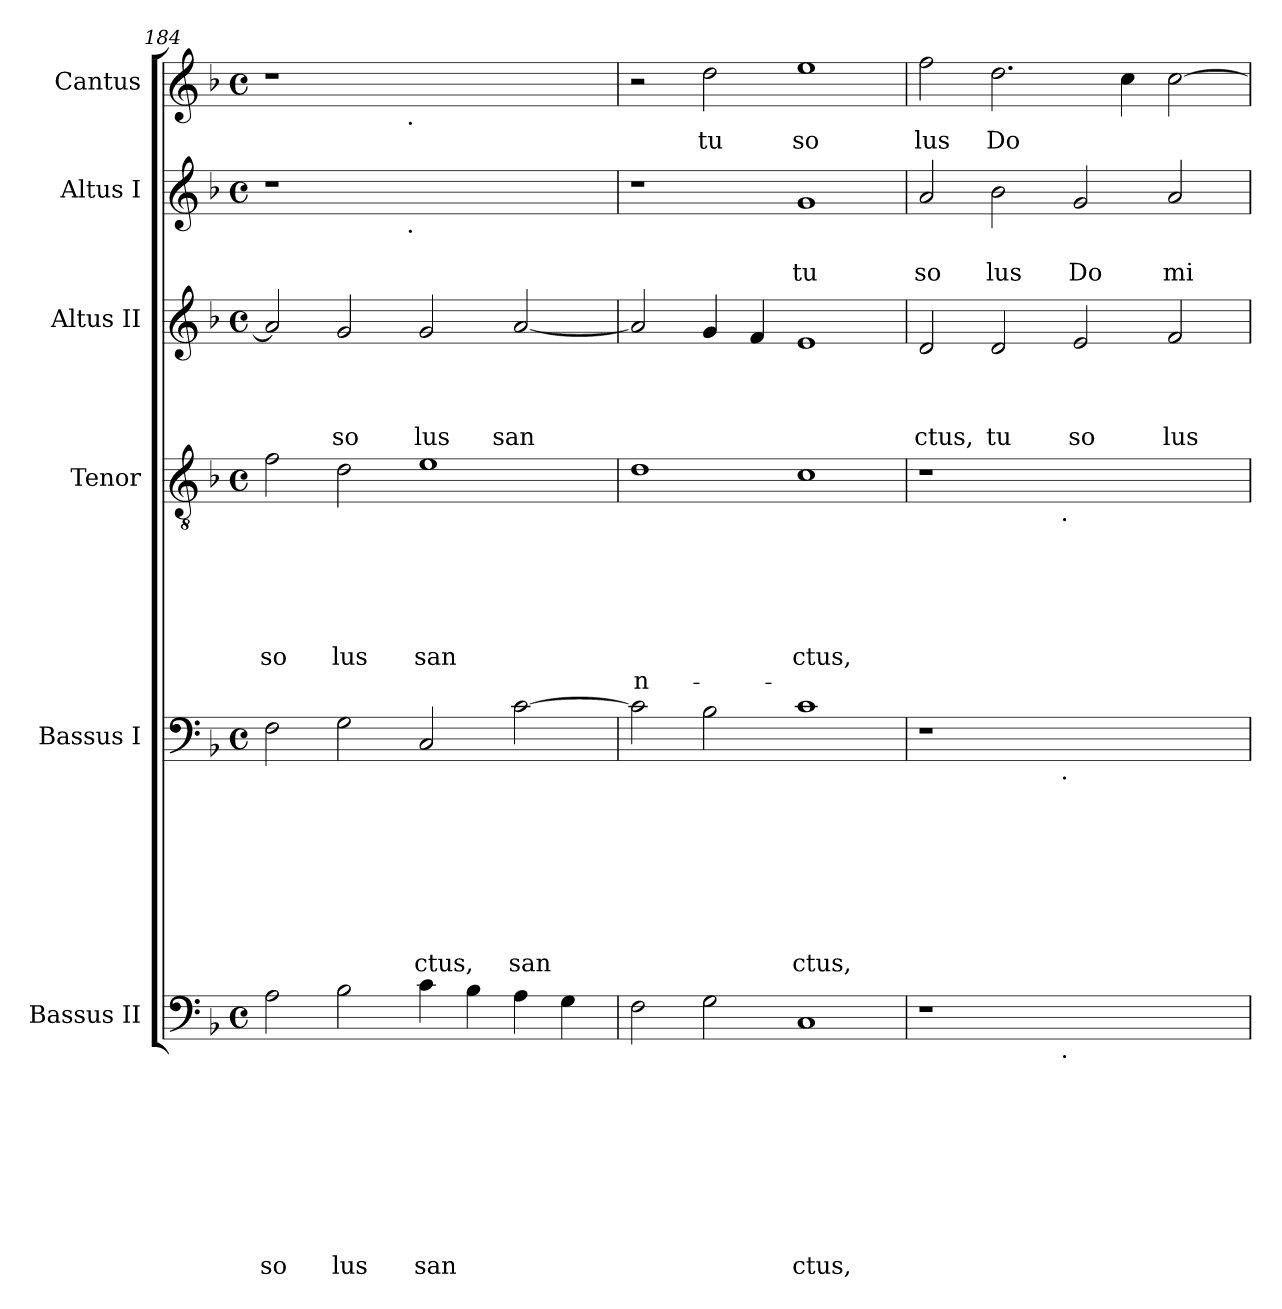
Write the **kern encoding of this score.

**kern	**text	**text	**text	**text	**text	**text	**text	**text	**text	**kern	**text	**text	**text	**text	**text	**text	**text	**text	**kern	**text	**text	**text	**text	**text	**text	**text	**kern	**text	**text	**text	**text	**kern	**text	**text	**kern	**text
*part6	*part6	*part6	*part6	*part6	*part6	*part6	*part6	*part6	*part6	*part5	*part5	*part5	*part5	*part5	*part5	*part5	*part5	*part5	*part4	*part4	*part4	*part4	*part4	*part4	*part4	*part4	*part3	*part3	*part3	*part3	*part3	*part2	*part2	*part2	*part1	*part1
*staff6	*staff6	*staff6	*staff6	*staff6	*staff6	*staff6	*staff6	*staff6	*staff6	*staff5	*staff5	*staff5	*staff5	*staff5	*staff5	*staff5	*staff5	*staff5	*staff4	*staff4	*staff4	*staff4	*staff4	*staff4	*staff4	*staff4	*staff3	*staff3	*staff3	*staff3	*staff3	*staff2	*staff2	*staff2	*staff1	*staff1
*I"Bassus II	*	*	*	*	*	*	*	*	*	*I"Bassus I	*	*	*	*	*	*	*	*	*I"Tenor	*	*	*	*	*	*	*	*I"Altus II	*	*	*	*	*I"Altus I	*	*	*I"Cantus	*
*I'B II	*	*	*	*	*	*	*	*	*	*I'B I	*	*	*	*	*	*	*	*	*I'T	*	*	*	*	*	*	*	*I'A II	*	*	*	*	*I'A I	*	*	*	*
*clefF4	*	*	*	*	*	*	*	*	*	*clefF4	*	*	*	*	*	*	*	*	*clefGv2	*	*	*	*	*	*	*	*clefG2	*	*	*	*	*clefG2	*	*	*clefG2	*
*k[b-]	*	*	*	*	*	*	*	*	*	*k[b-]	*	*	*	*	*	*	*	*	*k[b-]	*	*	*	*	*	*	*	*k[b-]	*	*	*	*	*k[b-]	*	*	*k[b-]	*
*F:	*	*	*	*	*	*	*	*	*	*F:	*	*	*	*	*	*	*	*	*F:	*	*	*	*	*	*	*	*F:	*	*	*	*	*F:	*	*	*F:	*
*M4/4	*	*	*	*	*	*	*	*	*	*M4/4	*	*	*	*	*	*	*	*	*M4/4	*	*	*	*	*	*	*	*M4/4	*	*	*	*	*M4/4	*	*	*M4/4	*
*met(c)	*	*	*	*	*	*	*	*	*	*met(c)	*	*	*	*	*	*	*	*	*met(c)	*	*	*	*	*	*	*	*met(c)	*	*	*	*	*met(c)	*	*	*met(c)	*
=184	=184	=184	=184	=184	=184	=184	=184	=184	=184	=184	=184	=184	=184	=184	=184	=184	=184	=184	=184	=184	=184	=184	=184	=184	=184	=184	=184	=184	=184	=184	=184	=184	=184	=184	=184	=184
!	!	!	!	!	!	!	!	!	!LO:LY:b	!	!	!	!	!	!	!	!	!	!	!	!	!	!	!	!LO:LY:b	!	!	!	!	!	!	!	!	!	!	!
*	*	*	*	*	*	*	*	*	*	*	*	*	*	*	*	*	*	*	*	*	*	*	*	*	*	*	*	*	*	*	*	*^	*	*	*^	*
2A\	.	.	.	.	.	.	.	.	so	2F\	.	.	.	.	.	.	.	.	2f\	.	.	.	.	.	so	.	2a/]	.	.	.	.	1r	2ryy	.	.	1r	2ryy	.
!	!	!	!	!	!	!	!	!	!LO:LY:b	!	!	!	!	!	!	!	!	!	!	!	!	!	!	!	!LO:LY:b	!	!	!	!	!	!LO:LY:b	!	!	!	!	!	!	!
2B-\	.	.	.	.	.	.	.	.	lus	2G\	.	.	.	.	.	.	.	.	2d\	.	.	.	.	.	lus	.	2g/	.	.	.	so	.	4...ryy	.	.	.	4...ryy	.
!	!	!	!	!	!	!	!	!	!	!	!	!	!	!	!	!	!	!	!	!	!	!	!	!	!	!	!	!	!	!	!	!	!	!	!	!	!LO:TX:b:t=.	!
!	!	!	!	!	!	!	!	!	!	!	!	!	!	!	!	!	!	!	!	!	!	!	!	!	!	!	!	!	!	!	!	!	!LO:TX:b:t=.	!	!	!	!	!
.	.	.	.	.	.	.	.	.	.	.	.	.	.	.	.	.	.	.	.	.	.	.	.	.	.	.	.	.	.	.	.	.	1ryy	.	.	.	1ryy	.
!	!	!	!	!	!	!	!	!	!LO:LY:b	!	!	!	!	!	!	!	!	!LO:LY:b	!	!	!	!	!	!	!LO:LY:b	!	!	!	!	!	!LO:LY:b	!	!	!	!	!	!	!
4c\	.	.	.	.	.	.	.	.	san	2C/	.	.	.	.	.	.	.	ctus,	1e	.	.	.	.	.	san	.	2g/	.	.	.	lus	1ryy	.	.	.	1ryy	.	.
4B-\	.	.	.	.	.	.	.	.	.	.	.	.	.	.	.	.	.	.	.	.	.	.	.	.	.	.	.	.	.	.	.	.	.	.	.	.	.	.
!	!	!	!	!	!	!	!	!	!	!	!	!	!	!	!	!	!	!LO:LY:b	!	!	!	!	!	!	!	!	!	!	!	!	!LO:LY:b	!	!	!	!	!	!	!
4A\	.	.	.	.	.	.	.	.	.	[<2c\	.	.	.	.	.	.	.	san	.	.	.	.	.	.	.	.	[<2a/	.	.	.	san	.	.	.	.	.	.	.
4G\	.	.	.	.	.	.	.	.	.	.	.	.	.	.	.	.	.	.	.	.	.	.	.	.	.	.	.	.	.	.	.	.	.	.	.	.	.	.
.	.	.	.	.	.	.	.	.	.	.	.	.	.	.	.	.	.	.	.	.	.	.	.	.	.	.	.	.	.	.	.	.	32ryy	.	.	.	32ryy	.
!!LO:LB:g=z
=185	=185	=185	=185	=185	=185	=185	=185	=185	=185	=185	=185	=185	=185	=185	=185	=185	=185	=185	=185	=185	=185	=185	=185	=185	=185	=185	=185	=185	=185	=185	=185	=185	=185	=185	=185	=185	=185	=185
!	!	!	!	!	!	!	!	!	!	!	!	!	!	!	!	!	!	!	!	!	!	!	!	!	!	!LO:LY:b	!	!	!	!	!	!	!	!	!	!	!	!
*	*	*	*	*	*	*	*	*	*	*	*	*	*	*	*	*	*	*	*	*	*	*	*	*	*	*	*	*	*	*	*	*v	*v	*	*	*	*	*
*	*	*	*	*	*	*	*	*	*	*	*	*	*	*	*	*	*	*	*	*	*	*	*	*	*	*	*	*	*	*	*	*	*	*	*v	*v	*
2F\	.	.	.	.	.	.	.	.	.	2c\]	.	.	.	.	.	.	.	.	1d	.	.	.	.	.	.	n-	2a/]	.	.	.	.	1r	.	.	2r	.
!	!	!	!	!	!	!	!	!	!	!	!	!	!	!	!	!	!	!	!	!	!	!	!	!	!	!	!	!	!	!	!	!	!	!	!	!LO:LY:b
2G\	.	.	.	.	.	.	.	.	.	2B-\	.	.	.	.	.	.	.	.	.	.	.	.	.	.	.	.	4g/	.	.	.	.	.	.	.	2dd\	tu
.	.	.	.	.	.	.	.	.	.	.	.	.	.	.	.	.	.	.	.	.	.	.	.	.	.	.	4f/	.	.	.	.	.	.	.	.	.
!	!	!	!	!	!	!	!	!	!LO:LY:b	!	!	!	!	!	!	!	!	!LO:LY:b	!	!	!	!	!	!	!LO:LY:b	!	!	!	!	!	!	!	!	!LO:LY:b	!	!LO:LY:b
1C	.	.	.	.	.	.	.	.	ctus,	1c	.	.	.	.	.	.	.	ctus,	1c	.	.	.	.	.	ctus,	.	1e	.	.	.	.	1g	.	tu	1ee	so
=186	=186	=186	=186	=186	=186	=186	=186	=186	=186	=186	=186	=186	=186	=186	=186	=186	=186	=186	=186	=186	=186	=186	=186	=186	=186	=186	=186	=186	=186	=186	=186	=186	=186	=186	=186	=186
!	!	!	!	!	!	!	!	!	!	!	!	!	!	!	!	!	!	!	!	!	!	!	!	!	!	!	!	!	!	!	!LO:LY:b	!	!	!LO:LY:b	!	!LO:LY:b
*^	*	*	*	*	*	*	*	*	*	*^	*	*	*	*	*	*	*	*	*^	*	*	*	*	*	*	*	*	*	*	*	*	*	*	*	*	*
1r	2ryy	.	.	.	.	.	.	.	.	.	1r	2ryy	.	.	.	.	.	.	.	.	1r	2ryy	.	.	.	.	.	.	.	2d/	.	.	.	ctus,	2a/	.	so	2ff\	lus
!	!	!	!	!	!	!	!	!	!	!	!	!	!	!	!	!	!	!	!	!	!	!	!	!	!	!	!	!	!	!	!	!	!	!LO:LY:b	!	!	!LO:LY:b	!	!LO:LY:b
.	4...ryy	.	.	.	.	.	.	.	.	.	.	4...ryy	.	.	.	.	.	.	.	.	.	4...ryy	.	.	.	.	.	.	.	2d/	.	.	.	tu	2b-\	.	lus	2.dd\	Do
!	!	!	!	!	!	!	!	!	!	!	!	!	!	!	!	!	!	!	!	!	!	!LO:TX:b:t=.	!	!	!	!	!	!	!	!	!	!	!	!	!	!	!	!	!
!	!	!	!	!	!	!	!	!	!	!	!	!LO:TX:b:t=.	!	!	!	!	!	!	!	!	!	!	!	!	!	!	!	!	!	!	!	!	!	!	!	!	!	!	!
!	!LO:TX:b:t=.	!	!	!	!	!	!	!	!	!	!	!	!	!	!	!	!	!	!	!	!	!	!	!	!	!	!	!	!	!	!	!	!	!	!	!	!	!	!
.	1ryy	.	.	.	.	.	.	.	.	.	.	1ryy	.	.	.	.	.	.	.	.	.	1ryy	.	.	.	.	.	.	.	.	.	.	.	.	.	.	.	.	.
!	!	!	!	!	!	!	!	!	!	!	!	!	!	!	!	!	!	!	!	!	!	!	!	!	!	!	!	!	!	!	!	!	!	!LO:LY:b	!	!	!LO:LY:b	!	!
1ryy	.	.	.	.	.	.	.	.	.	.	1ryy	.	.	.	.	.	.	.	.	.	1ryy	.	.	.	.	.	.	.	.	2e/	.	.	.	so	2g/	.	Do	.	.
.	.	.	.	.	.	.	.	.	.	.	.	.	.	.	.	.	.	.	.	.	.	.	.	.	.	.	.	.	.	.	.	.	.	.	.	.	.	4cc\	.
!	!	!	!	!	!	!	!	!	!	!	!	!	!	!	!	!	!	!	!	!	!	!	!	!	!	!	!	!	!	!	!	!	!	!LO:LY:b	!	!	!LO:LY:b	!	!
.	.	.	.	.	.	.	.	.	.	.	.	.	.	.	.	.	.	.	.	.	.	.	.	.	.	.	.	.	.	2f/	.	.	.	lus	2a/	.	mi	[>2cc\	.
.	32ryy	.	.	.	.	.	.	.	.	.	.	32ryy	.	.	.	.	.	.	.	.	.	32ryy	.	.	.	.	.	.	.	.	.	.	.	.	.	.	.	.	.
*v	*v	*	*	*	*	*	*	*	*	*	*	*	*	*	*	*	*	*	*	*	*v	*v	*	*	*	*	*	*	*	*	*	*	*	*	*	*	*	*	*
*	*	*	*	*	*	*	*	*	*	*v	*v	*	*	*	*	*	*	*	*	*	*	*	*	*	*	*	*	*	*	*	*	*	*	*	*	*	*
=	=	=	=	=	=	=	=	=	=	=	=	=	=	=	=	=	=	=	=	=	=	=	=	=	=	=	=	=	=	=	=	=	=	=	=	=
*-	*-	*-	*-	*-	*-	*-	*-	*-	*-	*-	*-	*-	*-	*-	*-	*-	*-	*-	*-	*-	*-	*-	*-	*-	*-	*-	*-	*-	*-	*-	*-	*-	*-	*-	*-	*-
